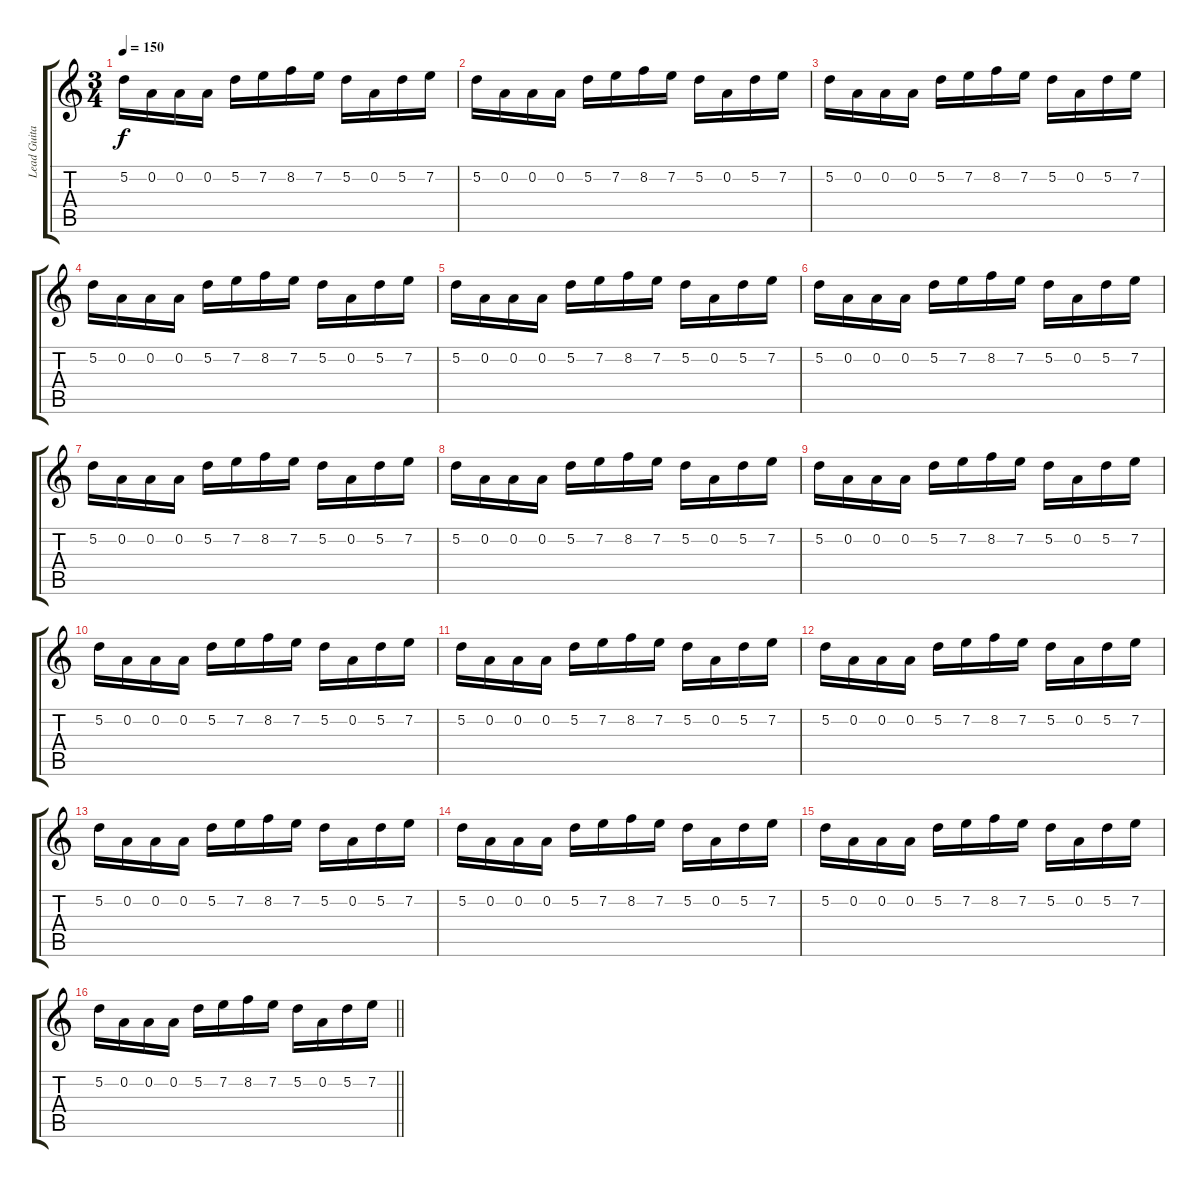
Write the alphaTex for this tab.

\track ("Lead Guitar" "Lead Guita") {instrument overdrivenguitar}
\staff {score tabs}
\tuning (D4 A3 F3 C3 G2 D2) {hide}
\ts (3 4)
\tempo 150
\clef g2
\ks c
5.2.16{dy f} 0.2.16 0.2.16 0.2.16 5.2.16 7.2.16 8.2.16 7.2.16 5.2.16 0.2.16 5.2.16 7.2.16 |
5.2.16 0.2.16 0.2.16 0.2.16 5.2.16 7.2.16 8.2.16 7.2.16 5.2.16 0.2.16 5.2.16 7.2.16 |
5.2.16 0.2.16 0.2.16 0.2.16 5.2.16 7.2.16 8.2.16 7.2.16 5.2.16 0.2.16 5.2.16 7.2.16 |
5.2.16 0.2.16 0.2.16 0.2.16 5.2.16 7.2.16 8.2.16 7.2.16 5.2.16 0.2.16 5.2.16 7.2.16 |
5.2.16 0.2.16 0.2.16 0.2.16 5.2.16 7.2.16 8.2.16 7.2.16 5.2.16 0.2.16 5.2.16 7.2.16 |
5.2.16 0.2.16 0.2.16 0.2.16 5.2.16 7.2.16 8.2.16 7.2.16 5.2.16 0.2.16 5.2.16 7.2.16 |
5.2.16 0.2.16 0.2.16 0.2.16 5.2.16 7.2.16 8.2.16 7.2.16 5.2.16 0.2.16 5.2.16 7.2.16 |
5.2.16 0.2.16 0.2.16 0.2.16 5.2.16 7.2.16 8.2.16 7.2.16 5.2.16 0.2.16 5.2.16 7.2.16 |
5.2.16 0.2.16 0.2.16 0.2.16 5.2.16 7.2.16 8.2.16 7.2.16 5.2.16 0.2.16 5.2.16 7.2.16 |
5.2.16 0.2.16 0.2.16 0.2.16 5.2.16 7.2.16 8.2.16 7.2.16 5.2.16 0.2.16 5.2.16 7.2.16 |
5.2.16 0.2.16 0.2.16 0.2.16 5.2.16 7.2.16 8.2.16 7.2.16 5.2.16 0.2.16 5.2.16 7.2.16 |
5.2.16 0.2.16 0.2.16 0.2.16 5.2.16 7.2.16 8.2.16 7.2.16 5.2.16 0.2.16 5.2.16 7.2.16 |
5.2.16 0.2.16 0.2.16 0.2.16 5.2.16 7.2.16 8.2.16 7.2.16 5.2.16 0.2.16 5.2.16 7.2.16 |
5.2.16 0.2.16 0.2.16 0.2.16 5.2.16 7.2.16 8.2.16 7.2.16 5.2.16 0.2.16 5.2.16 7.2.16 |
5.2.16 0.2.16 0.2.16 0.2.16 5.2.16 7.2.16 8.2.16 7.2.16 5.2.16 0.2.16 5.2.16 7.2.16 |
\barLineRight lightlight
5.2.16 0.2.16 0.2.16 0.2.16 5.2.16 7.2.16 8.2.16 7.2.16 5.2.16 0.2.16 5.2.16 7.2.16
